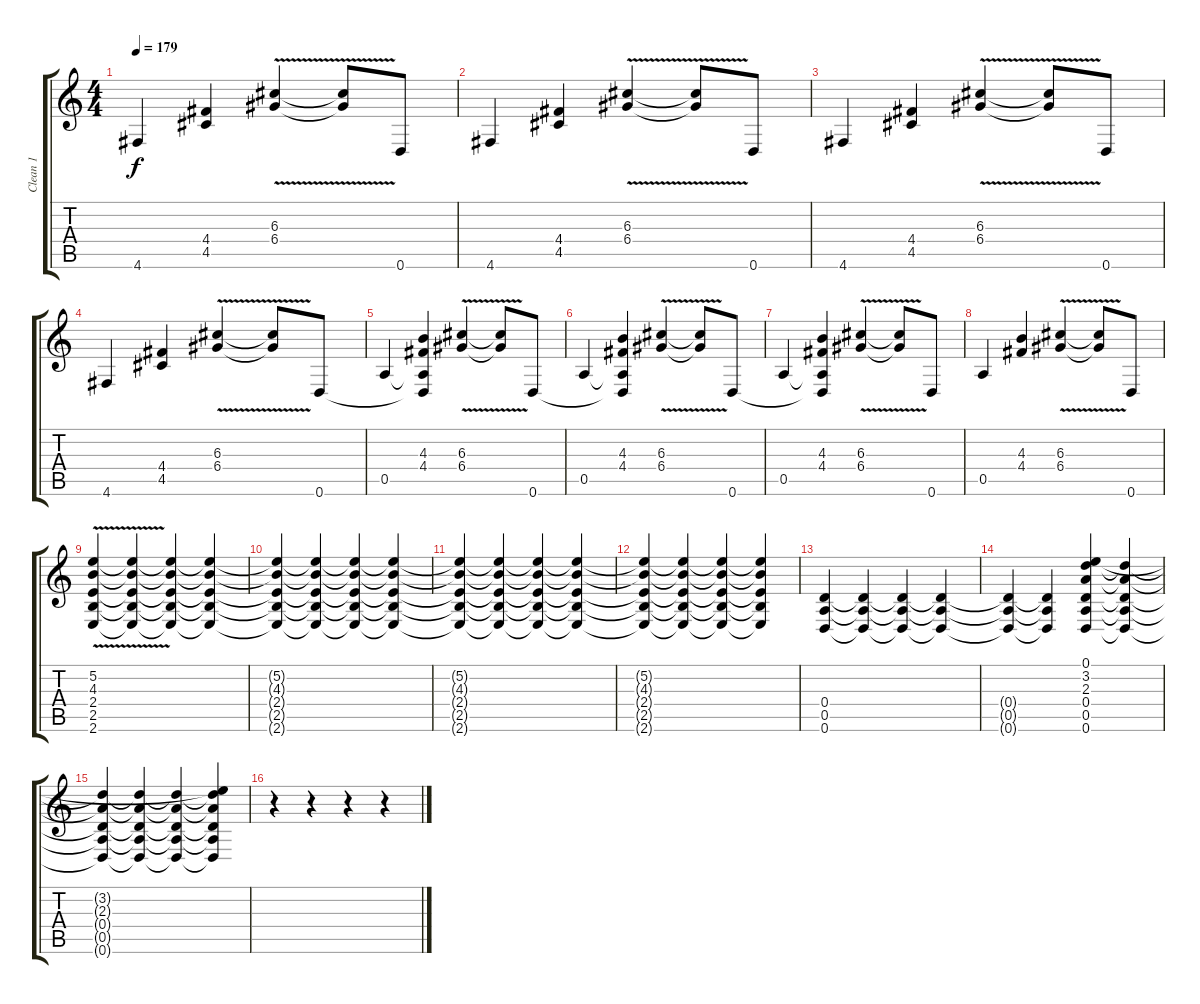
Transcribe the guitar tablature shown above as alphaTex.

\track ("Clean 1" "Clean 1") {instrument electricguitarjazz}
\staff {score tabs}
\tuning (E4 B3 G3 D3 A2 D2) {hide}
\ts (4 4)
\tempo 179
\clef g2
\ks c
4.6.4{dy f instrument acousticguitarsteel} (4.4 4.5).4 (6.3{v} 6.4{v}).4 (6.3{t} 6.4{t}).8 0.6.8 |
4.6.4 (4.4 4.5).4 (6.3{v} 6.4{v}).4 (6.3{t} 6.4{t}).8 0.6.8 |
4.6.4 (4.4 4.5).4 (6.3{v} 6.4{v}).4 (6.3{t} 6.4{t}).8 0.6.8 |
4.6.4 (4.4 4.5).4 (6.3{v} 6.4{v}).4 (6.3{t} 6.4{t}).8 0.6.8 |
0.5.4 (4.3 4.4 0.5{t} 0.6{t}).4 (6.3{v} 6.4{v}).4 (6.3{t} 6.4{t}).8 0.6.8 |
0.5.4 (4.3 4.4 0.5{t} 0.6{t}).4 (6.3{v} 6.4{v}).4 (6.3{t} 6.4{t}).8 0.6.8 |
0.5.4 (4.3 4.4 0.5{t} 0.6{t}).4 (6.3{v} 6.4{v}).4 (6.3{t} 6.4{t}).8 0.6.8 |
0.5.4 (4.3 4.4).4 (6.3{v} 6.4{v}).4 (6.3{t} 6.4{t}).8 0.6.8 |
(5.2{v} 4.3{v} 2.4{v} 2.5{v} 2.6{v}).4{instrument distortionguitar} (5.2{t} 4.3{t} 2.4{t} 2.5{t} 2.6{t}).4 (5.2{t} 4.3{t} 2.4{t} 2.5{t} 2.6{t}).4 (5.2{t} 4.3{t} 2.4{t} 2.5{t} 2.6{t}).4 |
(5.2{t} 4.3{t} 2.4{t} 2.5{t} 2.6{t}).4 (5.2{t} 4.3{t} 2.4{t} 2.5{t} 2.6{t}).4 (5.2{t} 4.3{t} 2.4{t} 2.5{t} 2.6{t}).4 (5.2{t} 4.3{t} 2.4{t} 2.5{t} 2.6{t}).4 |
(5.2{t} 4.3{t} 2.4{t} 2.5{t} 2.6{t}).4 (5.2{t} 4.3{t} 2.4{t} 2.5{t} 2.6{t}).4 (5.2{t} 4.3{t} 2.4{t} 2.5{t} 2.6{t}).4 (5.2{t} 4.3{t} 2.4{t} 2.5{t} 2.6{t}).4 |
(5.2{t} 4.3{t} 2.4{t} 2.5{t} 2.6{t}).4 (5.2{t} 4.3{t} 2.4{t} 2.5{t} 2.6{t}).4 (5.2{t} 4.3{t} 2.4{t} 2.5{t} 2.6{t}).4 (5.2{t} 4.3{t} 2.4{t} 2.5{t} 2.6{t}).4 |
(0.4 0.5 0.6).4 (0.4{t} 0.5{t} 0.6{t}).4 (0.4{t} 0.5{t} 0.6{t}).4 (0.4{t} 0.5{t} 0.6{t}).4 |
(0.4{t} 0.5{t} 0.6{t}).4 (0.4{t} 0.5{t} 0.6{t}).4 (0.1 3.2 2.3 0.4 0.5 0.6).4 (3.2{t} 2.3{t} 0.4{t} 0.5{t} 0.6{t}).4 |
(3.2{t} 2.3{t} 0.4{t} 0.5{t} 0.6{t}).4 (3.2{t} 2.3{t} 0.4{t} 0.5{t} 0.6{t}).4 (3.2{t} 2.3{t} 0.4{t} 0.5{t} 0.6{t}).4 (0.1{t} 3.2{t} 2.3{t} 0.4{t} 0.5{t} 0.6{t}).4 |
r.4 r.4 r.4 r.4
